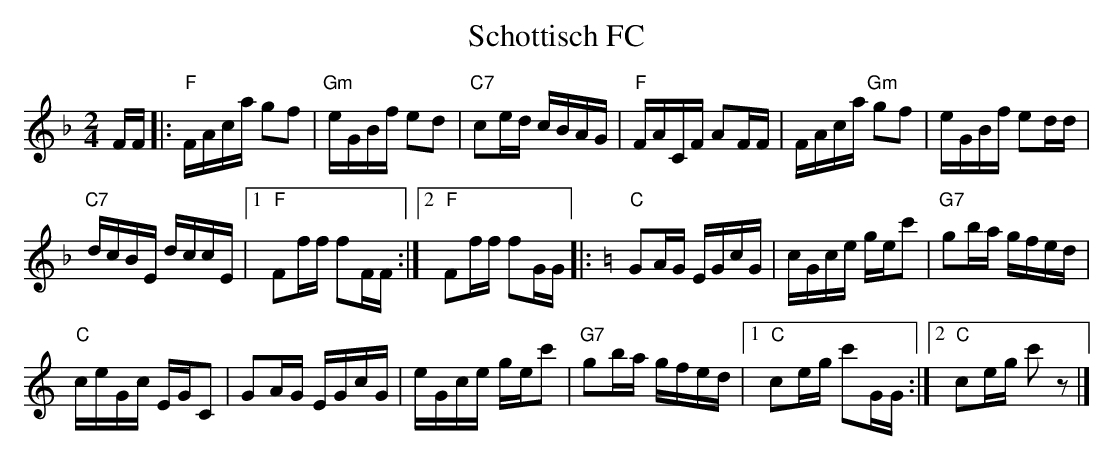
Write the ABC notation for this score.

X:1
T: Schottisch FC
M:2/4
L:1/16
K:F
FF |: "F"FAca g2f2 | "Gm"eGBf e2d2 | "C7"c2ed cBAG | "F"FACF A2FF | FAca "Gm"g2f2 | eGBf e2dd |
"C7"dcBE dccE |1 "F"F2ff f2FF :|2 "F"F2ff f2GG |: [K:C] "C"G2AG EGcG | cGce gec'2 | "G7"g2ba gfed |
"C"ceGc EGC2 | G2AG EGcG | eGce gec'2 | "G7"g2ba gfed |1 "C"c2eg c'2GG :|2 "C"c2eg c'2z2 |]
